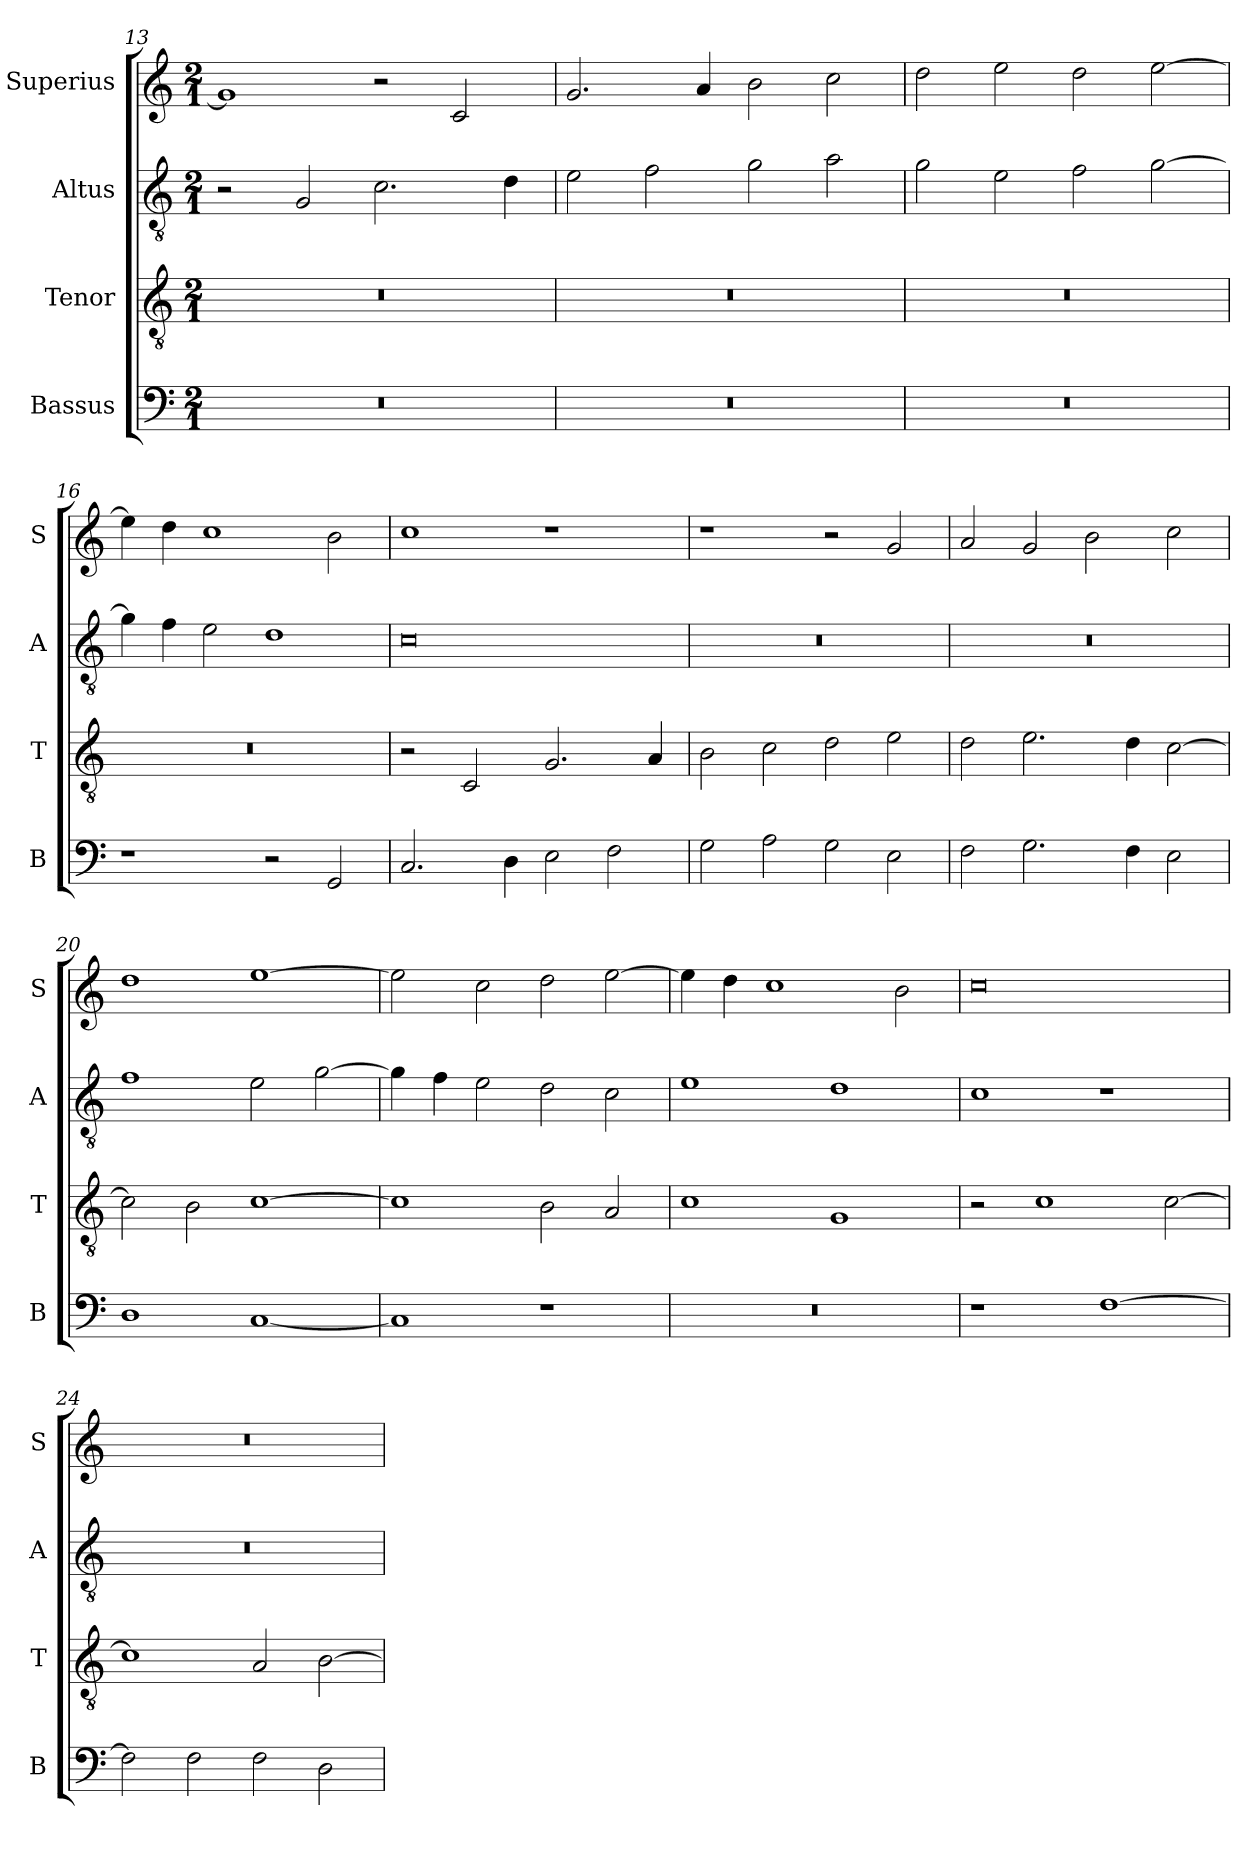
**kern	**kern	**kern	**kern
*part4	*part3	*part2	*part1
*staff4	*staff3	*staff2	*staff1
*I"Bassus	*I"Tenor	*I"Altus	*I"Superius
*I'B	*I'T	*I'A	*I'S
*clefF4	*clefGv2	*clefGv2	*clefG2
*k[]	*k[]	*k[]	*k[]
*M2/1	*M2/1	*M2/1	*M2/1
=13	=13	=13	=13
0r	0r	2r	1g]
.	.	2G/	.
.	.	2.c\	2r
.	.	.	2c/
.	.	4d\	.
=14	=14	=14	=14
0r	0r	2e\	2.g/
.	.	2f\	.
.	.	.	4a/
.	.	2g\	2b\
.	.	2a\	2cc\
=15	=15	=15	=15
0r	0r	2g\	2dd\
.	.	2e\	2ee\
.	.	2f\	2dd\
.	.	[2g\	[2ee\
=16	=16	=16	=16
1r	0r	4g\]	4ee\]
.	.	4f\	4dd\
.	.	2e\	1cc
2r	.	1d	.
2GG/	.	.	2b\
=17	=17	=17	=17
2.C/	2r	0c	1cc
.	2C/	.	.
4D\	.	.	.
2E\	2.G/	.	1r
2F\	.	.	.
.	4A/	.	.
=18	=18	=18	=18
2G\	2B\	0r	1r
2A\	2c\	.	.
2G\	2d\	.	2r
2E\	2e\	.	2g/
=19	=19	=19	=19
2F\	2d\	0r	2a/
2.G\	2.e\	.	2g/
.	.	.	2b\
4F\	4d\	.	.
2E\	[2c\	.	2cc\
=20	=20	=20	=20
1D	2c\]	1f	1dd
.	2B\	.	.
[1C	[1c	2e\	[1ee
.	.	[2g\	.
=21	=21	=21	=21
1C]	1c]	4g\]	2ee\]
.	.	4f\	.
.	.	2e\	2cc\
1r	2B\	2d\	2dd\
.	2A/	2c\	[2ee\
=22	=22	=22	=22
0r	1c	1e	4ee\]
.	.	.	4dd\
.	.	.	1cc
.	1G	1d	.
.	.	.	2b\
=23	=23	=23	=23
1r	2r	1c	0cc
.	1c	.	.
[1F	.	1r	.
.	[2c\	.	.
=24	=24	=24	=24
2F\]	1c]	0r	0r
2F\	.	.	.
2F\	2A/	.	.
2D\	[2B\	.	.
=	=	=	=
*-	*-	*-	*-
